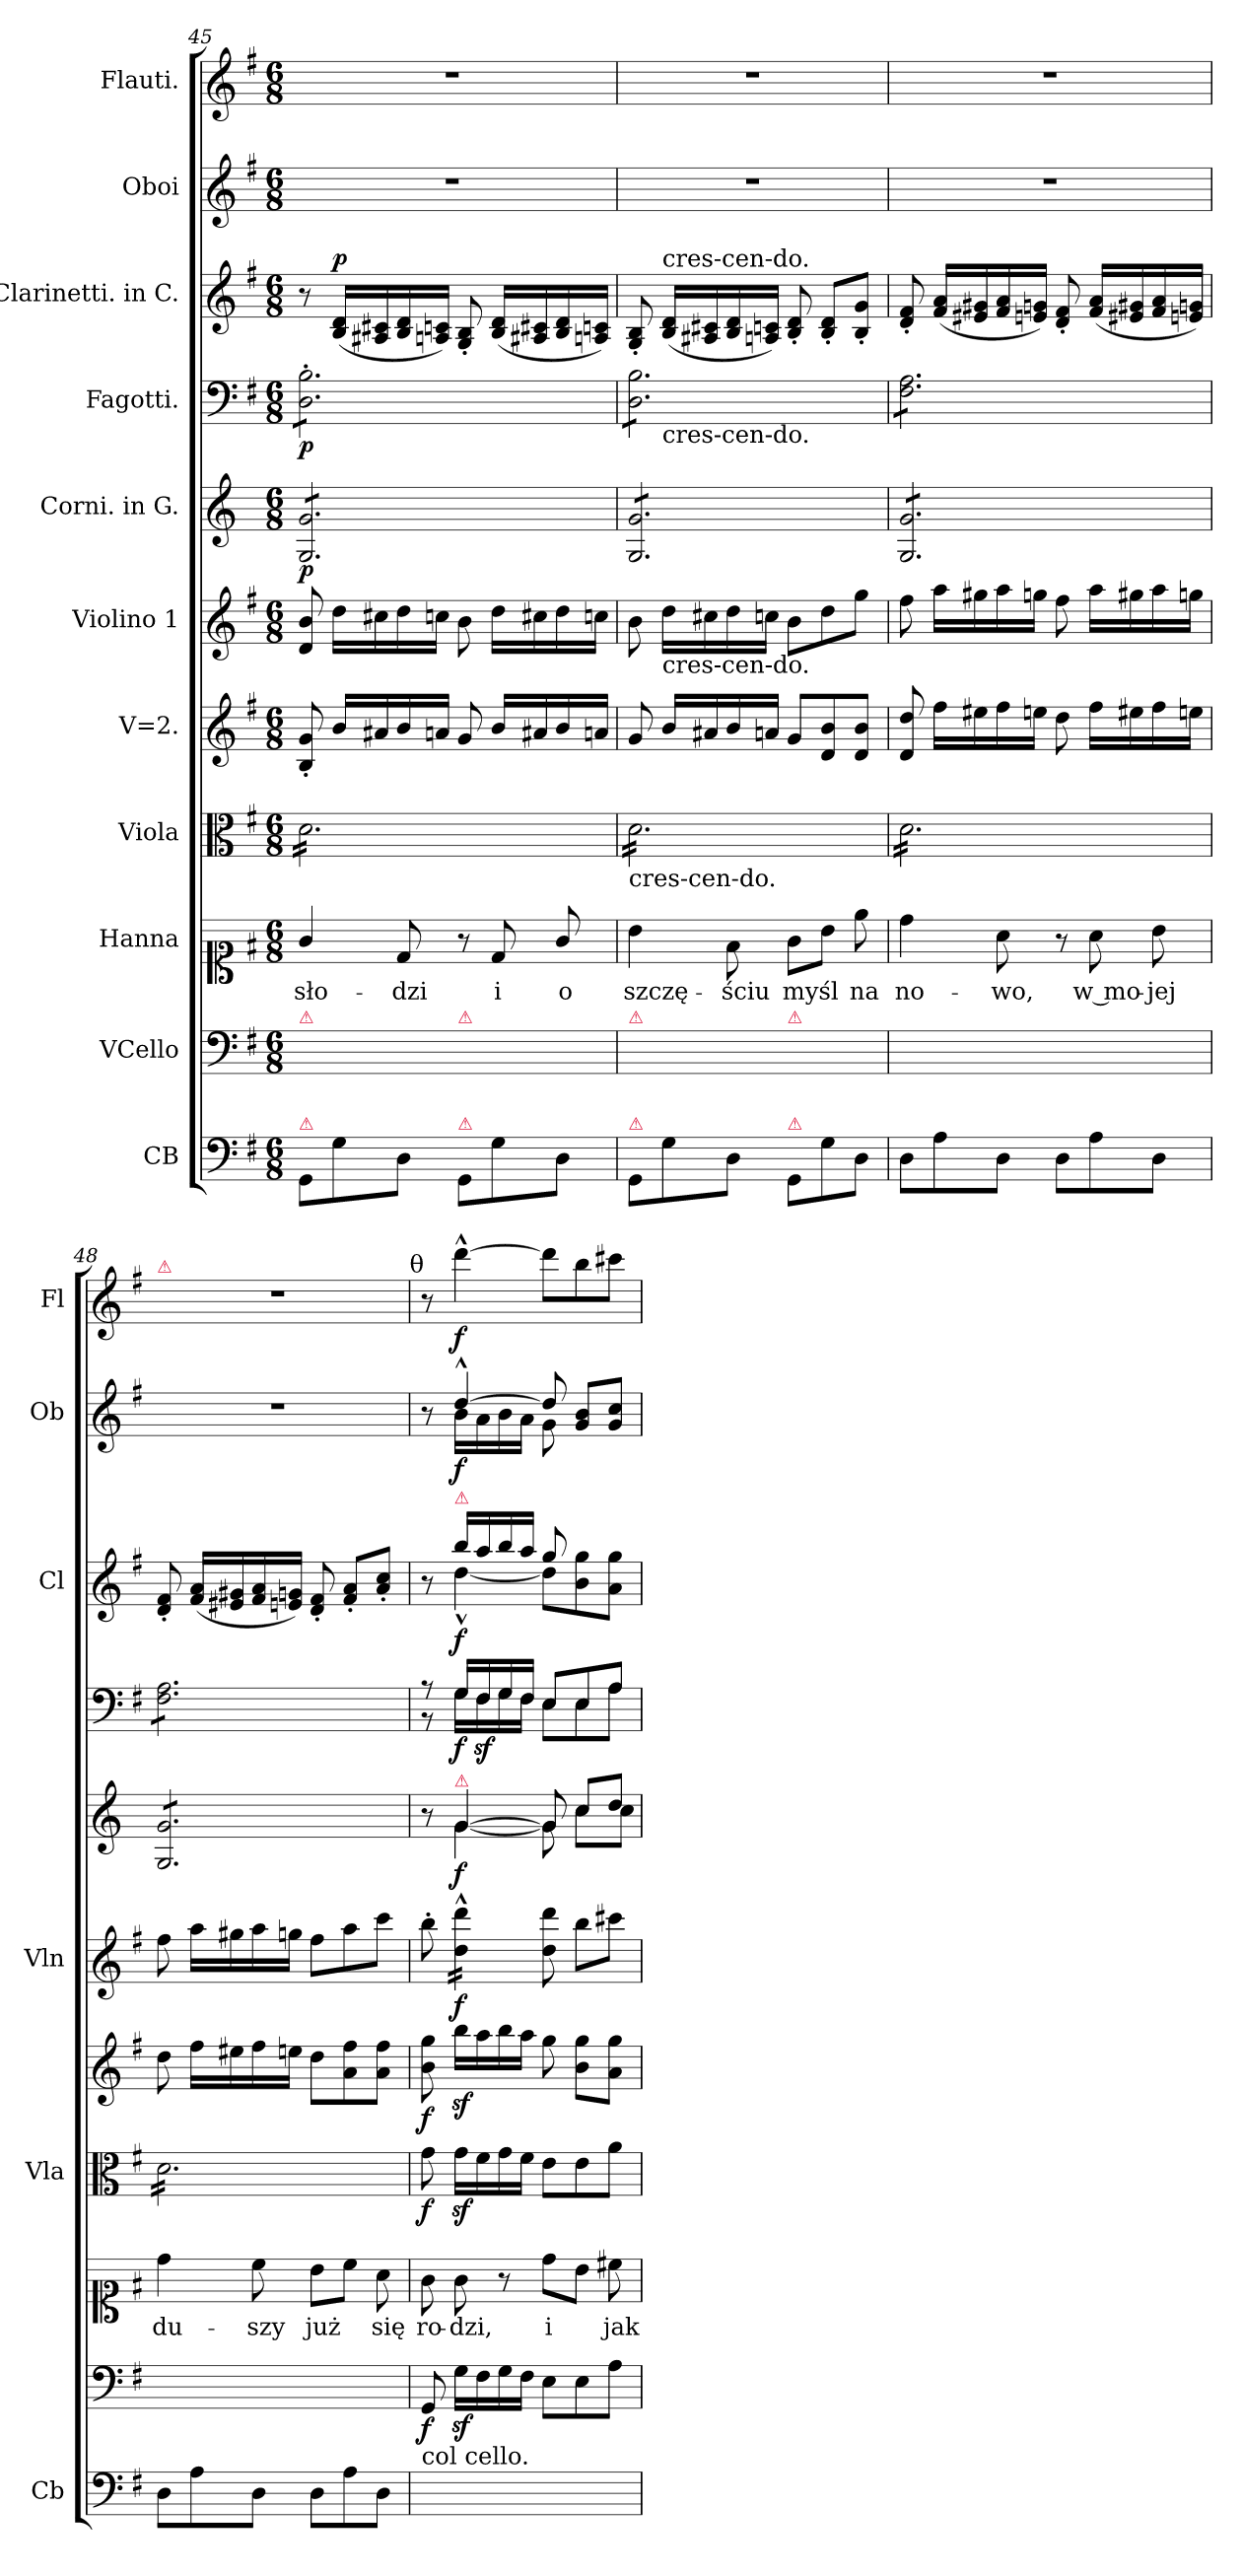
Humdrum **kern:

**kern	**kern	**dynam	**kern	**text	**kern	**dynam	**kern	**dynam	**kern	**dynam	**kern	**dynam	**kern	**dynam	**kern	**dynam	**kern	**dynam	**kern	**dynam
*part11	*part10	*part10	*part9	*part9	*part8	*part8	*part7	*part7	*part6	*part6	*part5	*part5	*part4	*part4	*part3	*part3	*part2	*part2	*part1	*part1
*staff11	*staff10	*staff10	*staff9	*staff9	*staff8	*staff8	*staff7	*staff7	*staff6	*staff6	*staff5	*staff5	*staff4	*staff4	*staff3	*staff3	*staff2	*staff2	*staff1	*staff1
*I"CB	*I"VCello	*	*I"Hanna	*	*I"Viola	*	*I"V=2.	*	*I"Violino 1	*	*I"Corni. in G.	*	*I"Fagotti.	*	*I"Clarinetti. in C.	*	*I"Oboi	*	*I"Flauti.	*
*I'Cb	*	*	*	*	*I'Vla	*	*	*	*I'Vln	*	*	*	*	*	*I'Cl	*	*I'Ob	*	*I'Fl	*
*clefF4	*clefF4	*	*clefC1	*	*clefC3	*	*clefG2	*	*clefG2	*	*clefG2	*	*clefF4	*	*clefG2	*	*clefG2	*	*clefG2	*
*ITrd8c12	*	*	*	*	*	*	*	*	*	*	*ITrd3c5	*	*	*	*	*	*	*	*	*
*k[f#]	*k[f#]	*	*k[f#]	*	*k[f#]	*	*k[f#]	*	*k[f#]	*	*k[f#]	*	*k[f#]	*	*k[f#]	*	*k[f#]	*	*k[f#]	*
*M6/8	*M6/8	*	*M6/8	*	*M6/8	*	*M6/8	*	*M6/8	*	*M6/8	*	*M6/8	*	*M6/8	*	*M6/8	*	*M6/8	*
=45	=45	=45	=45	=45	=45	=45	=45	=45	=45	=45	=45	=45	=45	=45	=45	=45	=45	=45	=45	=45
!	!	!	!	!	!	!	!	!	!	!	!	!	!LO:TX:a:color=crimson:t=⚠	!	!	!	!	!	!	!
!	!LO:TX:a:color=crimson:t=⚠	!	!	!	!	!	!	!	!	!	!	!	!	!	!	!	!	!	!	!
!LO:TX:a:color=crimson:t=⚠	!	!	!	!	!	!	!	!	!	!	!	!	!	!	!	!	!	!	!	!
!	!	!	!	!	!	!	!	!	!	!	!	!LO:DY:b	!	!	!	!	!	!	!	!
*	*	*	*	*	*tremolo	*	*	*	*	*	*	*	*	*	*	*	*	*	*	*
*	*	*	*	*	*	*	*	*	*	*	*tremolo	*	*	*	*	*	*	*	*	*
*	*	*	*	*	*	*	*	*	*	*	*	*	*tremolo	*	*	*	*	*	*	*
8GGG/L	8GG/Lyy	.	4g/	sło-	16d\LL	.	8B'/ 8g'/	.	8d/ 8b/	.	8D/ 8d/L	p	8D'\ 8B'\L	p	8r	.	2.r	.	2.r	.
.	.	.	.	.	16d\	.	.	.	.	.	.	.	.	.	.	.	.	.	.	.
!	!	!	!	!	!	!	!	!	!	!	!	!	!	!	!	!LO:DY:a	!	!	!	!
8GG\	8G\yy	.	.	.	16d\	.	16b/LL	.	16dd\LL	.	8D/ 8d/	.	8D'\ 8B'\	.	(16B/ 16d/LL	p	.	.	.	.
.	.	.	.	.	16d\	.	16a#X/	.	16cc#X\	.	.	.	.	.	16A#X/ 16c#X/	.	.	.	.	.
8DD\J	8D\Jyy	.	8d/	-dzi	16d\	.	16b/	.	16dd\	.	8D/ 8d/	.	8D'\ 8B'\	.	16B/ 16d/	.	.	.	.	.
.	.	.	.	.	16d\	.	16an/JJ	.	16ccn\JJ	.	.	.	.	.	16An/ 16cn/JJ)	.	.	.	.	.
!	!LO:TX:a:color=crimson:t=⚠	!	!	!	!	!	!	!	!	!	!	!	!	!	!	!	!	!	!	!
!LO:TX:a:color=crimson:t=⚠	!	!	!	!	!	!	!	!	!	!	!	!	!	!	!	!	!	!	!	!
8GGG/L	8GG/Lyy	.	8r	.	16d\	.	8g/	.	8b\	.	8D/ 8d/	.	8D'\ 8B'\	.	8G'/ 8B'/	.	.	.	.	.
.	.	.	.	.	16d\	.	.	.	.	.	.	.	.	.	.	.	.	.	.	.
8GG\	8G\yy	.	8d/	i	16d\	.	16b/LL	.	16dd\LL	.	8D/ 8d/	.	8D'\ 8B'\	.	(16B/ 16d/LL	.	.	.	.	.
.	.	.	.	.	16d\	.	16a#X/	.	16cc#X\	.	.	.	.	.	16A#X/ 16c#X/	.	.	.	.	.
8DD\J	8D\Jyy	.	8g/	o	16d\	.	16b/	.	16dd\	.	8D/ 8d/J	.	8D'\ 8B'\J	.	16B/ 16d/	.	.	.	.	.
.	.	.	.	.	16d\JJ	.	16an/JJ	.	16ccn\JJ	.	.	.	.	.	16An/ 16cn/JJ)	.	.	.	.	.
=46	=46	=46	=46	=46	=46	=46	=46	=46	=46	=46	=46	=46	=46	=46	=46	=46	=46	=46	=46	=46
!	!	!	!	!	!LO:TX:b:t=cres-cen-do.	!	!	!	!	!	!	!	!	!	!	!	!	!	!	!
!	!LO:TX:a:color=crimson:t=⚠	!	!	!	!	!	!	!	!	!	!	!	!	!	!	!	!	!	!	!
!LO:TX:a:color=crimson:t=⚠	!	!	!	!	!	!	!	!	!	!	!	!	!	!	!	!	!	!	!	!
*	*	*	*	*	*	*	*	*	*	*	*	*	*^	*	*	*	*	*	*	*
8GGG/L	8GG/Lyy	.	4b\	szczę-	16d\LL	.	8g/	.	8b\	.	8D/ 8d/L	.	8D\ 8B\L	8ryy	.	8G'/ 8B'/	.	2.r	.	2.r	.
.	.	.	.	.	16d\	.	.	.	.	.	.	.	.	.	.	.	.	.	.	.	.
!	!	!	!	!	!	!	!	!	!	!	!	!	!	!	!	!LO:TX:a:t=cres-cen-do.	!	!	!	!	!
!	!	!	!	!	!	!	!	!	!	!	!	!	!	!LO:TX:b:t=cres-cen-do.	!	!	!	!	!	!	!
!	!	!	!	!	!	!	!	!	!LO:TX:b:t=cres-cen-do.	!	!	!	!	!	!	!	!	!	!	!	!
8GG\	8G\yy	.	.	.	16d\	.	16b/LL	.	16dd\LL	.	8D/ 8d/	.	8D\ 8B\	2ryy	.	(16B/ 16d/LL	.	.	.	.	.
.	.	.	.	.	16d\	.	16a#X/	.	16cc#X\	.	.	.	.	.	.	16A#X/ 16c#X/	.	.	.	.	.
8DD\J	8D\Jyy	.	8f#\	-ściu	16d\	.	16b/	.	16dd\	.	8D/ 8d/	.	8D\ 8B\	.	.	16B/ 16d/	.	.	.	.	.
.	.	.	.	.	16d\	.	16an/JJ	.	16ccn\JJ	.	.	.	.	.	.	16An/ 16cn/JJ)	.	.	.	.	.
!	!LO:TX:a:color=crimson:t=⚠	!	!	!	!	!	!	!	!	!	!	!	!	!	!	!	!	!	!	!	!
!LO:TX:a:color=crimson:t=⚠	!	!	!	!	!	!	!	!	!	!	!	!	!	!	!	!	!	!	!	!	!
8GGG/L	8GG/Lyy	.	8g\L	myśl	16d\	.	8g/L	.	8b\L	.	8D/ 8d/	.	8D\ 8B\	.	.	8B'/ 8d'/	.	.	.	.	.
.	.	.	.	.	16d\	.	.	.	.	.	.	.	.	.	.	.	.	.	.	.	.
8GG\	8G\yy	.	8b\J	.	16d\	.	8d/ 8b/	.	8dd\	.	8D/ 8d/	.	8D\ 8B\	.	.	8B'/ 8d'/L	.	.	.	.	.
.	.	.	.	.	16d\	.	.	.	.	.	.	.	.	.	.	.	.	.	.	.	.
8DD\J	8D\Jyy	.	8ee\	na	16d\	.	8d/ 8b/J	.	8gg\J	.	8D/ 8d/J	.	8D\ 8B\J	8ryy	.	8B'/ 8g'/J	.	.	.	.	.
.	.	.	.	.	16d\JJ	.	.	.	.	.	.	.	.	.	.	.	.	.	.	.	.
*	*	*	*	*	*	*	*	*	*	*	*	*	*v	*v	*	*	*	*	*	*	*
=47	=47	=47	=47	=47	=47	=47	=47	=47	=47	=47	=47	=47	=47	=47	=47	=47	=47	=47	=47	=47
8DD\L	8D\Lyy	.	4dd\	no-	16d\LL	.	8d/ 8dd/	.	8ff#\	.	8D/ 8d/L	.	8F#\ 8A\L	.	8d'/ 8f#'/	.	2.r	.	2.r	.
.	.	.	.	.	16d\	.	.	.	.	.	.	.	.	.	.	.	.	.	.	.
8AA\	8A\yy	.	.	.	16d\	.	16ff#\LL	.	16aa\LL	.	8D/ 8d/	.	8F#\ 8A\	.	(16f#/ 16a/LL	.	.	.	.	.
.	.	.	.	.	16d\	.	16ee#X\	.	16gg#X\	.	.	.	.	.	16e#X/ 16g#X/	.	.	.	.	.
8DD\J	8D\Jyy	.	8a\	-wo,	16d\	.	16ff#\	.	16aa\	.	8D/ 8d/	.	8F#\ 8A\	.	16f#/ 16a/	.	.	.	.	.
.	.	.	.	.	16d\	.	16een\JJ	.	16ggn\JJ	.	.	.	.	.	16en/ 16gn/JJ)	.	.	.	.	.
8DD\L	8D\Lyy	.	8r	.	16d\	.	8dd\	.	8ff#\	.	8D/ 8d/	.	8F#\ 8A\	.	8d'/ 8f#'/	.	.	.	.	.
.	.	.	.	.	16d\	.	.	.	.	.	.	.	.	.	.	.	.	.	.	.
8AA\	8A\yy	.	8a\	w mo-	16d\	.	16ff#\LL	.	16aa\LL	.	8D/ 8d/	.	8F#\ 8A\	.	(16f#/ 16a/LL	.	.	.	.	.
.	.	.	.	.	16d\	.	16ee#X\	.	16gg#X\	.	.	.	.	.	16e#X/ 16g#X/	.	.	.	.	.
8DD\J	8D\Jyy	.	8b\	-jej	16d\	.	16ff#\	.	16aa\	.	8D/ 8d/J	.	8F#\ 8A\J	.	16f#/ 16a/	.	.	.	.	.
.	.	.	.	.	16d\JJ	.	16een\JJ	.	16ggn\JJ	.	.	.	.	.	16en/ 16gn/JJ)	.	.	.	.	.
=48	=48	=48	=48	=48	=48	=48	=48	=48	=48	=48	=48	=48	=48	=48	=48	=48	=48	=48	=48	=48
!	!	!	!	!	!	!	!	!	!	!	!	!	!	!	!	!	!	!	!LO:TX:a:color=crimson:t=⚠	!
8DD\L	8D\Lyy	.	4dd\	du-	16d\LL	.	8dd\	.	8ff#\	.	8D/ 8d/L	.	8F#\ 8A\L	.	8d'/ 8f#'/	.	2.r	.	2.r	.
.	.	.	.	.	16d\	.	.	.	.	.	.	.	.	.	.	.	.	.	.	.
8AA\	8A\yy	.	.	.	16d\	.	16ff#\LL	.	16aa\LL	.	8D/ 8d/	.	8F#\ 8A\	.	(16f#/ 16a/LL	.	.	.	.	.
.	.	.	.	.	16d\	.	16ee#X\	.	16gg#X\	.	.	.	.	.	16e#X/ 16g#X/	.	.	.	.	.
8DD\J	8D\Jyy	.	8cc\	-szy	16d\	.	16ff#\	.	16aa\	.	8D/ 8d/	.	8F#\ 8A\	.	16f#/ 16a/	.	.	.	.	.
.	.	.	.	.	16d\	.	16een\JJ	.	16ggn\JJ	.	.	.	.	.	16en/ 16gn/JJ)	.	.	.	.	.
8DD\L	8D\Lyy	.	8b\L	już	16d\	.	8dd\L	.	8ff#\L	.	8D/ 8d/	.	8F#\ 8A\	.	8d'/ 8f#'/	.	.	.	.	.
.	.	.	.	.	16d\	.	.	.	.	.	.	.	.	.	.	.	.	.	.	.
8AA\	8A\yy	.	8cc\J	.	16d\	.	8a\ 8ff#\	.	8aa\	.	8D/ 8d/	.	8F#\ 8A\	.	8f#'/ 8a'/L	.	.	.	.	.
.	.	.	.	.	16d\	.	.	.	.	.	.	.	.	.	.	.	.	.	.	.
8DD\J	8D\Jyy	.	8a\	się	16d\	.	8a\ 8ff#\J	.	8ccc\J	.	8D/ 8d/J	.	8F#\ 8A\J	.	8a'/ 8cc'/J	.	.	.	.	.
*	*	*	*	*	*	*	*	*	*	*	*	*	*Xtremolo	*	*	*	*	*	*	*
*	*	*	*	*	*	*	*	*	*	*	*Xtremolo	*	*	*	*	*	*	*	*	*
.	.	.	.	.	16d\JJ	.	.	.	.	.	.	.	.	.	.	.	.	.	.	.
*	*	*	*	*	*Xtremolo	*	*	*	*	*	*	*	*	*	*	*	*	*	*	*
!	!	!	!	!	!	!	!	!	!	!	!	!	!	!	!	!	!	!	!LO:TX:a:t=θ	!
=49	=49	=49	=49	=49	=49	=49	=49	=49	=49	=49	=49	=49	=49	=49	=49	=49	=49	=49	=49	=49
*	*	*	*	*	*	*	*	*	*	*	*^	*	*^	*	*^	*	*^	*	*	*
!LO:TX:a:t=col cello.	!	!	!	!	!	!	!	!	!	!	!	!	!	!	!	!	!	!	!	!	!	!	!	!
8GGG/yy	8GG/	f	8g\	ro-	8g\	f	8b\ 8gg\	f	8bb'\	.	8r	8ryy	.	8r	8r	.	8r	8ryy	.	8r	8ryy	.	8r	.
!	!	!	!	!	!	!	!	!	!	!	!	!	!	!	!	!	!LO:TX:a:color=crimson:t=⚠	!	!	!	!	!	!	!
!	!	!	!	!	!	!	!	!	!	!	!LO:TX:a:color=crimson:t=⚠	!	!	!	!	!	!	!	!	!	!	!	!	!
*	*	*	*	*	*	*	*	*	*tremolo	*	*	*	*	*	*	*	*	*	*	*	*	*	*	*
16GG\LLyy	16Gz\LL	.	8g\	-dzi,	16gz\LL	.	16bbz\LL	.	16dd^^\ 16ddd^^\LL	f	[4d/	[4d\	f	16G/LL	16G\LL	f	16bb/LL	[4dd^^>\	f	[4dd^^/	16b\LL	f	[4ddd^^\	f
16FF#\yy	16F#\	.	.	.	16f#\	.	16aa\	.	16dd^^\ 16ddd^^\	.	.	.	.	16F#/	16F#z\	.	16aa/	.	.	.	16a\	.	.	.
16GG\yy	16G\	.	8r	.	16g\	.	16bb\	.	16dd^^\ 16ddd^^\	.	.	.	.	16G/	16G\	.	16bb/	.	.	.	16b\	.	.	.
16FF#\JJyy	16F#\JJ	.	.	.	16f#\JJ	.	16aa\JJ	.	16dd^^\ 16ddd^^\JJ	.	.	.	.	16F#/JJ	16F#\JJ	.	16aa/JJ	.	.	.	16a\JJ	.	.	.
*	*	*	*	*	*	*	*	*	*Xtremolo	*	*	*	*	*	*	*	*	*	*	*	*	*	*	*
8EE\Lyy	8E\L	.	8dd\L	i	8e\L	.	8gg\	.	8dd\ 8ddd\	.	8d/]	8d\]	.	8E/L	8E\L	.	8gg/	8dd\L]	.	8dd/]	8g\	.	8ddd\L]	.
8EE\yy	8E\	.	8b\J	.	8e\	.	8b\ 8gg\L	.	8bb\L	.	8g/L	8g\L	.	8E/	8E\	.	4ryy	8b\ 8gg\	.	8g/ 8b/L	4ryy	.	8bb\	.
8AA\Jyy	8A\J	.	8cc#X\	jak	8a\J	.	8a\ 8gg\J	.	8ccc#X\J	.	8a/J	8g\J	.	8A/J	8A\J	.	.	8a\ 8gg\J	.	8g/ 8cc/J	.	.	8ccc#X\J	.
*	*	*	*	*	*	*	*	*	*	*	*v	*v	*	*	*	*	*v	*v	*	*v	*v	*	*	*
*	*	*	*	*	*	*	*	*	*	*	*	*	*v	*v	*	*	*	*	*	*	*
=	=	=	=	=	=	=	=	=	=	=	=	=	=	=	=	=	=	=	=	=
*-	*-	*-	*-	*-	*-	*-	*-	*-	*-	*-	*-	*-	*-	*-	*-	*-	*-	*-	*-	*-
